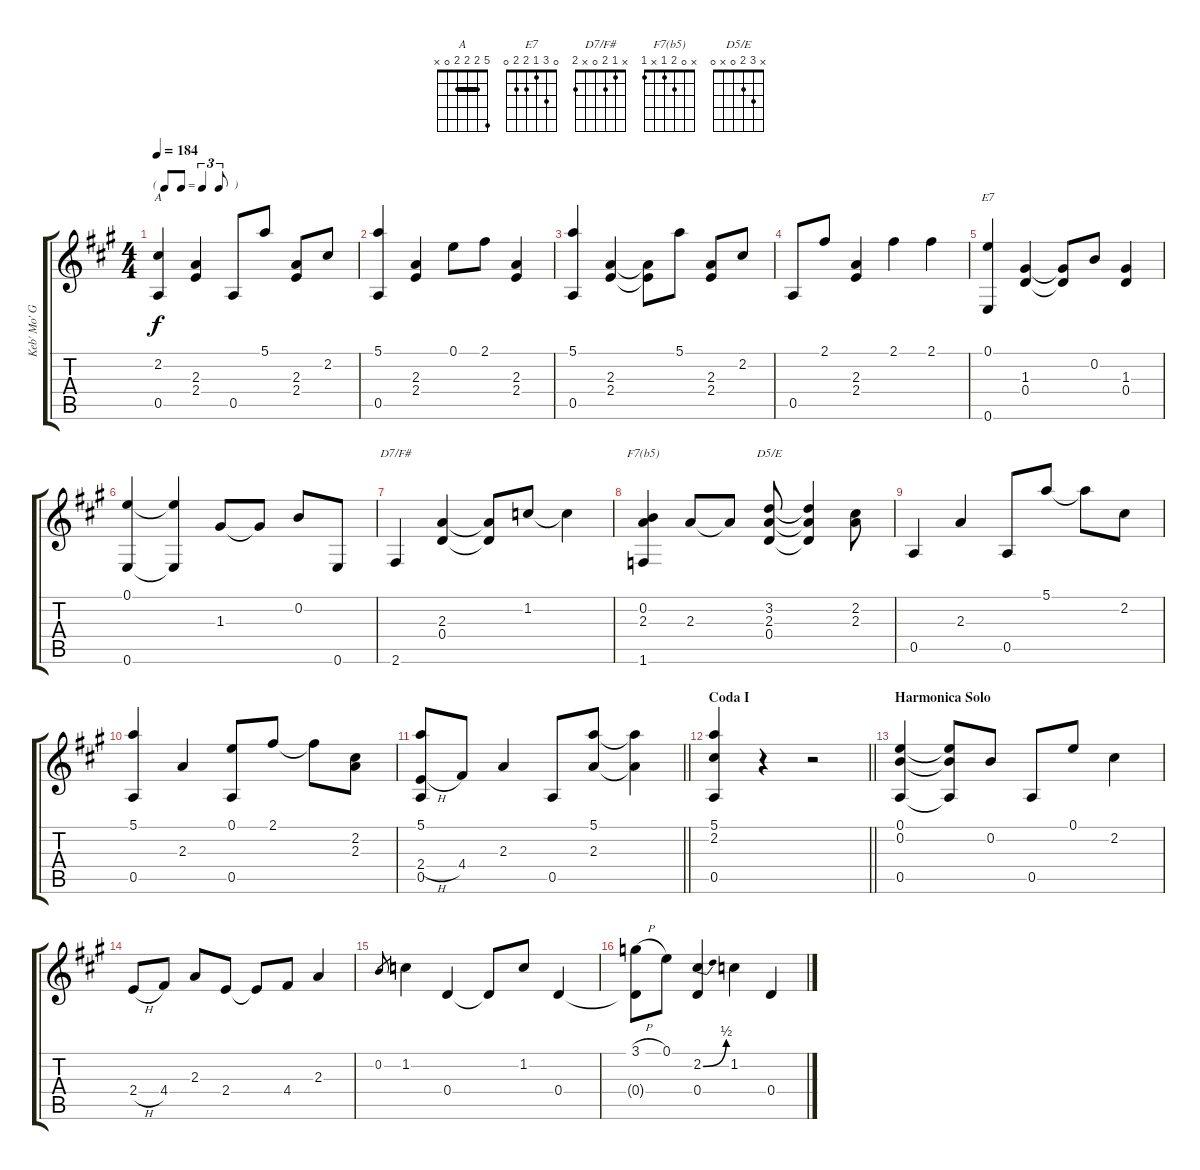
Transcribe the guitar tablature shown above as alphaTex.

\track ("Keb' Mo' Guitar" "Keb' Mo' G") {instrument acousticguitarsteel}
\staff {score tabs}
\tuning (E4 B3 G3 D3 A2 E2) {hide}
\chord ("A" 5 2 2 2 0 x) {barre 2}
\chord ("E7" 0 3 1 2 2 0)
\chord ("D7/F#" x 1 2 0 x 2)
\chord ("F7(b5)" x 0 2 1 x 1)
\chord ("D5/E" x 3 2 0 x 0)
\ts (4 4)
\tf triplet8th
\tempo 184
\clef g2
\ks a
(2.2 0.5).4{ch "A" dy f} (2.3 2.4).4 0.5.8 5.1.8 (2.3 2.4).8 2.2.8 |
(5.1 0.5).4 (2.3 2.4).4 0.1.8 2.1.8 (2.3 2.4).4 |
(5.1 0.5).4 (2.3 2.4).4 (2.3{t} 2.4{t}).8 5.1.8 (2.3 2.4).8 2.2.8 |
0.5.8 2.1.8 (2.3 2.4).4 2.1.4 2.1.4 |
(0.1 0.6).4{ch "E7"} (1.3 0.4).4 (1.3{t} 0.4{t}).8 0.2.8 (1.3 0.4).4 |
(0.1 0.6).4 (0.1{t} 0.6{t}).4 1.3.8 1.3{t}.8 0.2.8 0.6.8 |
2.6.4{ch "D7/F#"} (2.3 0.4).4 (2.3{t} 0.4{t}).8 1.2.8 1.2{t}.4 |
(0.2 2.3 1.6).4{ch "F7(b5)"} 2.3.8 2.3{t}.8 (3.2 2.3 0.4).8{ch "D5/E"} (3.2{t} 2.3{t} 0.4{t}).4 (2.2 2.3).8 |
0.5.4 2.3.4 0.5.8 5.1.8 5.1{t}.8 2.2.8 |
(5.1 0.5).4 2.3.4 (0.1 0.5).8 2.1.8 2.1{t}.8 (2.2 2.3).8 |
\barLineRight lightlight
(5.1 2.4{h} 0.5).8 4.4.8 2.3.4 0.5.8 (5.1 2.3).8 (5.1{t} 2.3{t}).4 |
\section ("" "Coda I")
\barLineRight lightlight
(5.1 2.2 0.5).4 r.4 r.2 |
\section ("" "Harmonica Solo")
(0.1 0.2 0.5).4 (0.1{t} 0.2{t} 0.5{t}).8 0.2.8 0.5.8 0.1.8 2.2.4 |
2.4{h}.8 4.4.8 2.3.8 2.4.8 2.4{t}.8 4.4.8 2.3.4 |
0.2.8{gr} 1.2.4 0.4.4 0.4{t}.8 1.2.8 0.4.4 |
(3.1{h} 0.4{t}).8 0.1.8 (2.2{be (bend 0 0 60 2)} 0.4).4 1.2.4 0.4.4
